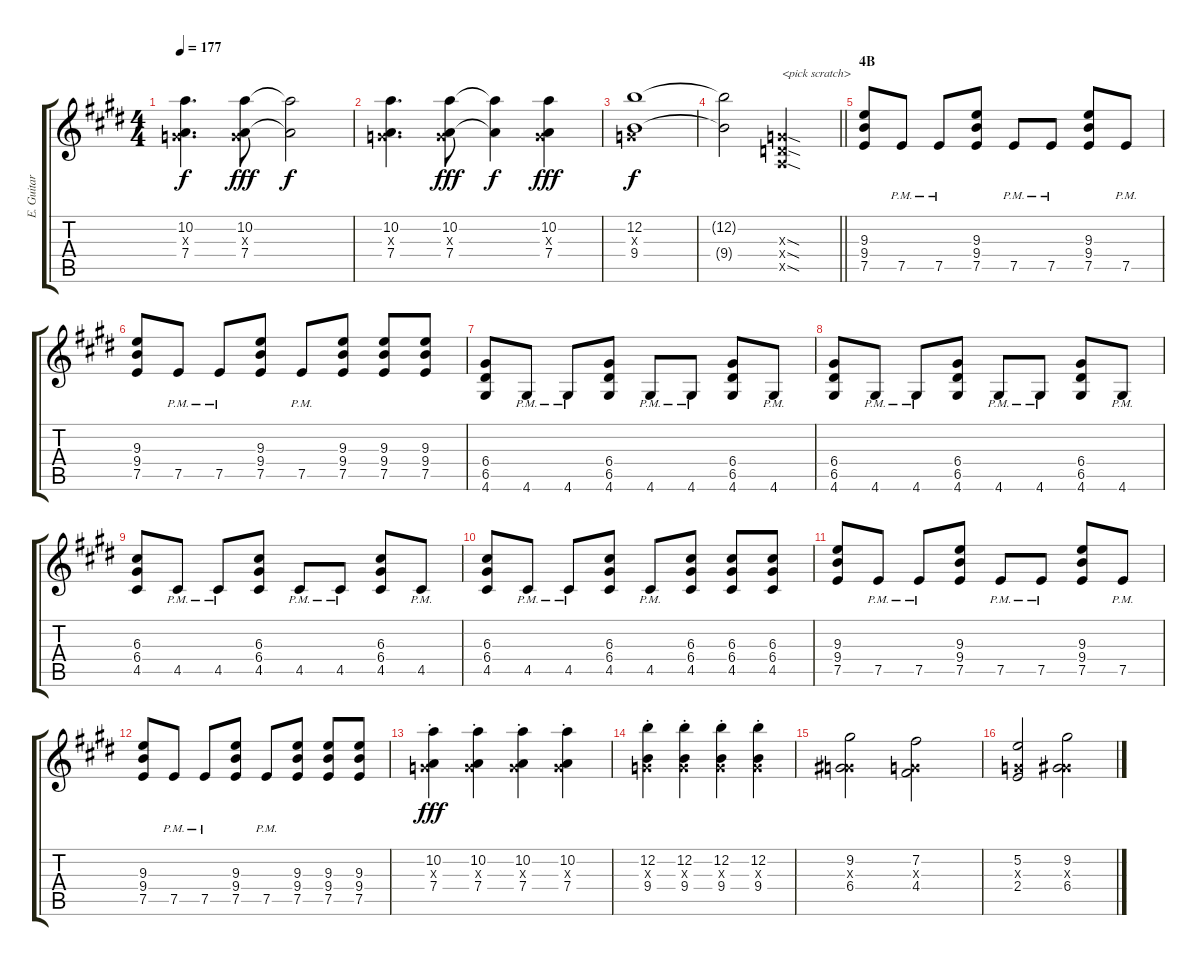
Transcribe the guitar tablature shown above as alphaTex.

\track ("E. Guitar I" "E. Guitar ") {instrument overdrivenguitar}
\staff {score tabs}
\tuning (E4 B3 G3 D3 A2 E2) {hide}
\ts (4 4)
\tempo 177
\clef g2
\ks e
(10.2 0.3{x} 7.4).4{d dy f} (10.2 0.3{x} 7.4).8{dy fff} (10.2{t} 7.4{t}).2{dy f} |
(10.2 0.3{x} 7.4).4{d} (10.2 0.3{x} 7.4).8{dy fff} (10.2{t} 7.4{t}).4{dy f} (10.2 0.3{x} 7.4).4{dy fff} |
(12.2 0.3{x} 9.4).1{dy f} |
\barLineRight lightlight
(12.2{t} 9.4{t}).2 (0.3{sod x} 0.4{sod x} 0.5{sod x}).2{txt "<pick scratch>"} |
\section ("" "4B")
(9.3 9.4 7.5).8 7.5{pm}.8 7.5{pm}.8 (9.3 9.4 7.5).8 7.5{pm}.8 7.5{pm}.8 (9.3 9.4 7.5).8 7.5{pm}.8 |
(9.3 9.4 7.5).8 7.5{pm}.8 7.5{pm}.8 (9.3 9.4 7.5).8 7.5{pm}.8 (9.3 9.4 7.5).8 (9.3 9.4 7.5).8 (9.3 9.4 7.5).8 |
(6.4 6.5 4.6).8 4.6{pm}.8 4.6{pm}.8 (6.4 6.5 4.6).8 4.6{pm}.8 4.6{pm}.8 (6.4 6.5 4.6).8 4.6{pm}.8 |
(6.4 6.5 4.6).8 4.6{pm}.8 4.6{pm}.8 (6.4 6.5 4.6).8 4.6{pm}.8 4.6{pm}.8 (6.4 6.5 4.6).8 4.6{pm}.8 |
(6.3 6.4 4.5).8 4.5{pm}.8 4.5{pm}.8 (6.3 6.4 4.5).8 4.5{pm}.8 4.5{pm}.8 (6.3 6.4 4.5).8 4.5{pm}.8 |
(6.3 6.4 4.5).8 4.5{pm}.8 4.5{pm}.8 (6.3 6.4 4.5).8 4.5{pm}.8 (6.3 6.4 4.5).8 (6.3 6.4 4.5).8 (6.3 6.4 4.5).8 |
(9.3 9.4 7.5).8 7.5{pm}.8 7.5{pm}.8 (9.3 9.4 7.5).8 7.5{pm}.8 7.5{pm}.8 (9.3 9.4 7.5).8 7.5{pm}.8 |
(9.3 9.4 7.5).8 7.5{pm}.8 7.5{pm}.8 (9.3 9.4 7.5).8 7.5{pm}.8 (9.3 9.4 7.5).8 (9.3 9.4 7.5).8 (9.3 9.4 7.5).8 |
(10.2{st} 0.3{x} 7.4{st}).4{dy fff} (10.2{st} 0.3{x} 7.4{st}).4 (10.2{st} 0.3{x} 7.4{st}).4 (10.2{st} 0.3{x} 7.4{st}).4 |
(12.2{st} 0.3{x} 9.4{st}).4 (12.2{st} 0.3{x} 9.4{st}).4 (12.2{st} 0.3{x} 9.4{st}).4 (12.2{st} 0.3{x} 9.4{st}).4 |
(9.2 0.3{x} 6.4).2 (7.2 0.3{x} 4.4).2 |
(5.2 0.3{x} 2.4).2 (9.2 0.3{x} 6.4).2
